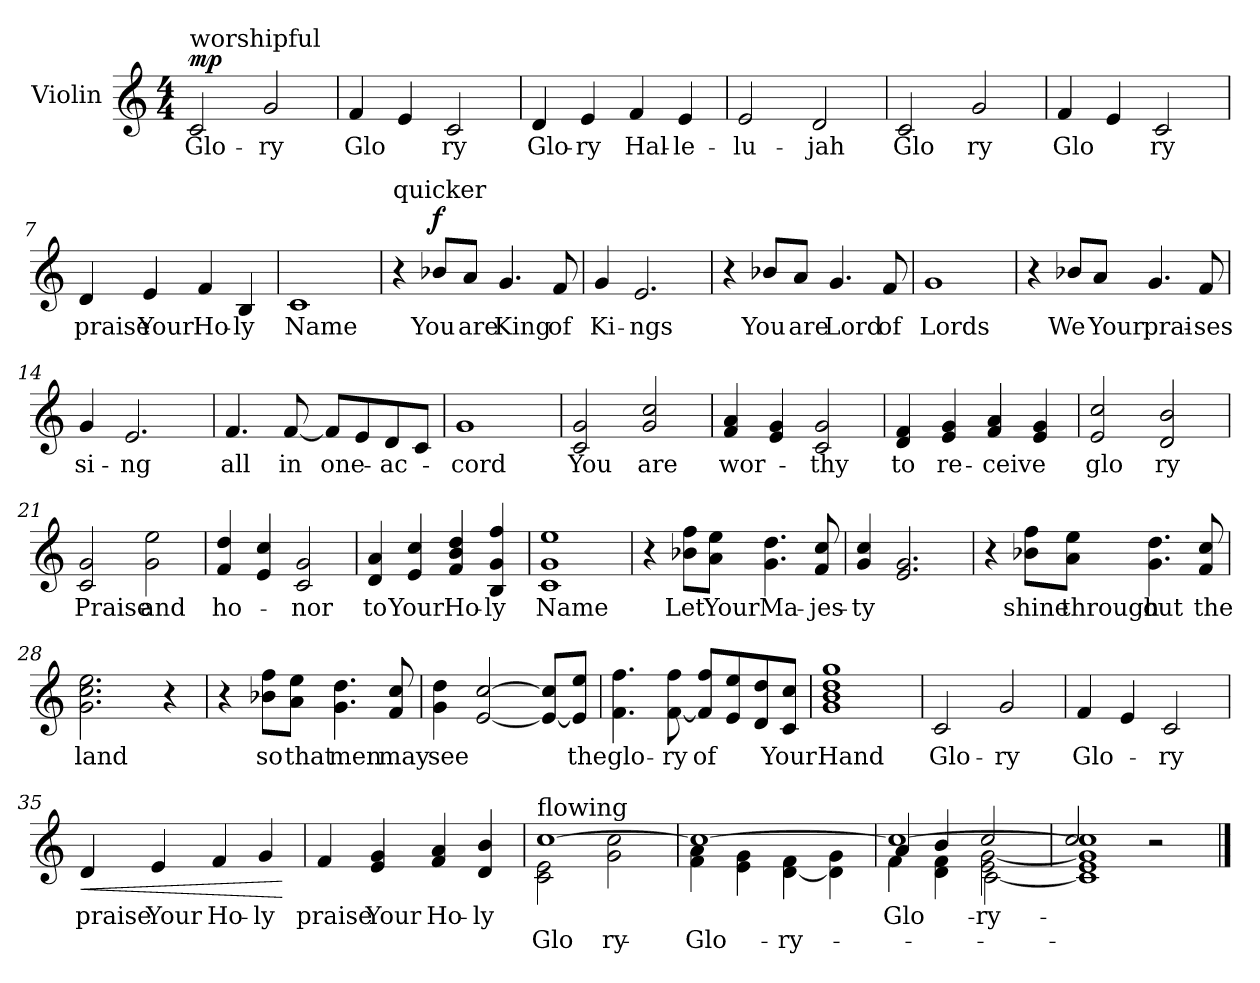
**kern	**text	**text	**dynam
*part1	*part1	*part1	*part1
*staff1	*staff1	*staff1	*staff1
*I"Violin	*	*	*
*I'Vln	*	*	*
*clefG2	*	*	*
*k[]	*	*	*
*C:	*	*	*
*M4/4	*	*	*
=1	=1	=1	=1
!LO:TX:a:t=worshipful	!	!	!
!	!	!	!LO:DY:a
2c/	Glo-	.	mp
2g/	-ry	.	.
=2	=2	=2	=2
4f/	Glo	.	.
4e/	.	.	.
2c/	ry	.	.
=3	=3	=3	=3
4d/	Glo-	.	.
4e/	-ry	.	.
4f/	Hal-	.	.
4e/	le-	.	.
=4	=4	=4	=4
2e/	-lu-	.	.
2d/	-jah	.	.
!!LO:LB:g=z
=5	=5	=5	=5
2c/	Glo	.	.
2g/	ry	.	.
=6	=6	=6	=6
4f/	-Glo	.	.
4e/	.	.	.
2c/	ry	.	.
=7	=7	=7	=7
4d/	praise	.	.
4e/	Your	.	.
4f/	Ho-	.	.
4B/	-ly	.	.
=8	=8	=8	=8
1c	Name	.	.
!!LO:LB:g=z
=9	=9	=9	=9
!LO:TX:a:t=quicker	!	!	!
4r	.	.	.
!	!	!	!LO:DY:a
8b-X/L	You	.	f
8a/J	are	.	.
4.g/	King	.	.
8f/	of	.	.
=10	=10	=10	=10
4g/	Ki-	.	.
2.e/	-ngs	.	.
=11	=11	=11	=11
4r	.	.	.
8b-X/L	You	.	.
8a/J	are	.	.
4.g/	Lord	.	.
8f/	of	.	.
=12	=12	=12	=12
1g	Lords	.	.
!!LO:LB:g=z
=13	=13	=13	=13
4r	.	.	.
8b-X/L	We	.	.
8a/J	Your	.	.
4.g/	prai-	.	.
8f/	-ses	.	.
=14	=14	=14	=14
4g/	si-	.	.
2.e/	-ng	.	.
=15	=15	=15	=15
4.f/	all	.	.
[8f/	in	.	.
8f/L]	one-	.	.
8e/	.	.	.
8d/	-ac-	.	.
8c/J	.	.	.
=16	=16	=16	=16
1g	-cord	.	.
!!LO:LB:g=z
=17	=17	=17	=17
2c/ 2g/	You	.	.
2g/ 2cc/	are	.	.
=18	=18	=18	=18
4f/ 4a/	wor-	.	.
4e/ 4g/	.	.	.
2c/ 2g/	-thy	.	.
=19	=19	=19	=19
4d/ 4f/	to	.	.
4e/ 4g/	re-	.	.
4f/ 4a/	-ceive	.	.
4e/ 4g/	.	.	.
=20	=20	=20	=20
2e/ 2cc/	glo	.	.
2d/ 2b/	-ry	.	.
!!LO:LB:g=z
=21	=21	=21	=21
2c/ 2g/	Praise	.	.
2g\ 2ee\	and	.	.
=22	=22	=22	=22
4f/ 4dd/	ho-	.	.
4e/ 4cc/	.	.	.
2c/ 2g/	-nor	.	.
=23	=23	=23	=23
4d/ 4a/	to	.	.
4e/ 4cc/	Your	.	.
4f/ 4b/ 4dd/	Ho-	.	.
4B/ 4g/ 4ff/	-ly	.	.
=24	=24	=24	=24
1c 1g 1ee	Name	.	.
=25	=25	=25	=25
4r	.	.	.
8b-X\ 8ff\L	Let	.	.
8a\ 8ee\J	Your	.	.
4.g\ 4.dd\	Ma-	.	.
8f/ 8cc/	-jes-	.	.
=26	=26	=26	=26
4g/ 4cc/	-ty	.	.
2.e/ 2.g/	.	.	.
!!LO:LB:g=z
=27	=27	=27	=27
4r	.	.	.
8b-X\ 8ff\L	shine	.	.
8a\ 8ee\J	through	.	.
4.g\ 4.dd\	out	.	.
8f/ 8cc/	the	.	.
=28	=28	=28	=28
2.g\ 2.cc\ 2.ee\	land	.	.
4r	.	.	.
=29	=29	=29	=29
4r	.	.	.
8b-X\ 8ff\L	so	.	.
8a\ 8ee\J	that	.	.
4.g\ 4.dd\	men	.	.
8f/ 8cc/	may	.	.
=30	=30	=30	=30
4g\ 4dd\	-see	.	.
[2e/ [2cc/	.	.	.
8e/_ 8cc/]L	.	.	.
8e/] 8ee/J	the	.	.
!!LO:LB:g=z
=31	=31	=31	=31
4.f\ 4.ff\	glo-	.	.
[8f\ 8ff\	-ry	.	.
8f/] 8ff/L	of	.	.
8e/ 8ee/	.	.	.
8d/ 8dd/	.	.	.
8c/ 8cc/J	Your	.	.
=32	=32	=32	=32
1g 1b 1dd 1gg	Hand	.	.
=33	=33	=33	=33
2c/	Glo-	.	.
2g/	-ry	.	.
=34	=34	=34	=34
4f/	Glo-	.	.
4e/	.	.	.
2c/	-ry	.	.
=35	=35	=35	=35
!	!	!	!LO:HP:b
4d/	praise	.	<
4e/	Your	.	.
4f/	Ho-	.	.
4g/	-ly	.	.
.	.	.	[
=36	=36	=36	=36
4f/	praise	.	.
4e/ 4g/	Your	.	.
4f/ 4a/	Ho-	.	.
4d/ 4b/	-ly	.	.
!!LO:LB:g=z
=37	=37	=37	=37
*^	*	*	*
!LO:TX:a:t=flowing	!	!	!	!
[1cc	2c\ 2e\	.	Glo-	.
.	2g\ 2cc\	.	-ry	.
=38	=38	=38	=38	=38
1cc_	4f\ 4a\	.	Glo-	.
.	4e\ 4g\	.	.	.
.	[4d\ 4f\	.	-ry	.
.	4d\] 4g\	.	.	.
=39	=39	=39	=39	=39
*^	*^	*	*	*
1cc_	4ryy	4a/	4f\	Glo-	.	.
.	4d\ 4f\	4b/	4ryy	.	.	.
.	2e\ [2g\	2cc/	[2c\	-ry	.	.
=40	=40	=40	=40	=40	=40	=40
1cc]	1e 1g]	2cc/	1c]	.	.	.
.	.	2r	.	.	.	.
*v	*v	*v	*v	*	*	*
==	==	==	==
*-	*-	*-	*-
